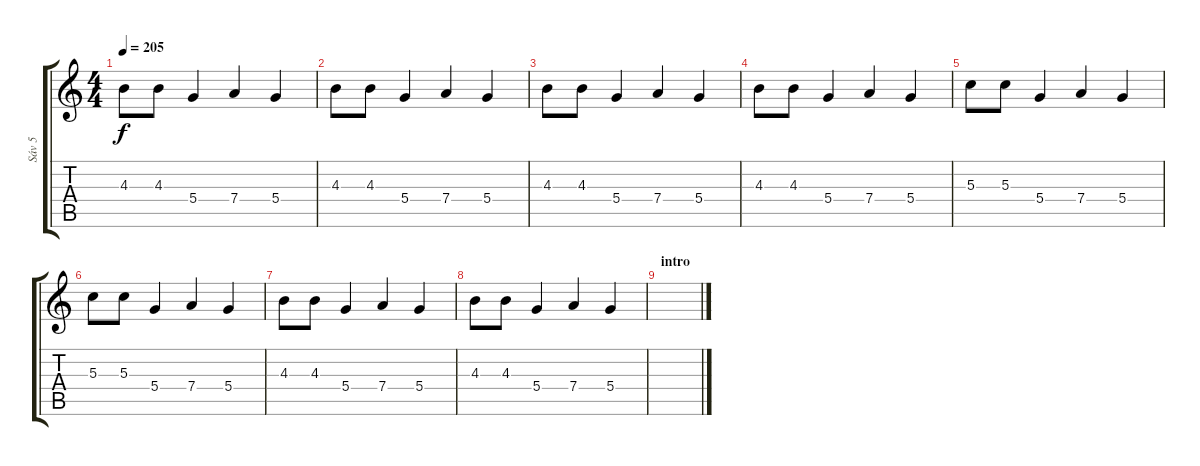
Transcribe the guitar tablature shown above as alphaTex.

\track ("Sáv 5" "Sáv 5") {instrument distortionguitar}
\staff {score tabs}
\tuning (E4 B3 G3 D3 A2 E2) {hide}
\ts (4 4)
\tempo 205
\clef g2
\ks c
4.3.8{dy f} 4.3.8 5.4.4 7.4.4 5.4.4 |
4.3.8 4.3.8 5.4.4 7.4.4 5.4.4 |
4.3.8 4.3.8 5.4.4 7.4.4 5.4.4 |
4.3.8 4.3.8 5.4.4 7.4.4 5.4.4 |
5.3.8 5.3.8 5.4.4 7.4.4 5.4.4 |
5.3.8 5.3.8 5.4.4 7.4.4 5.4.4 |
4.3.8 4.3.8 5.4.4 7.4.4 5.4.4 |
4.3.8 4.3.8 5.4.4 7.4.4 5.4.4 |
\section ("" "intro")
